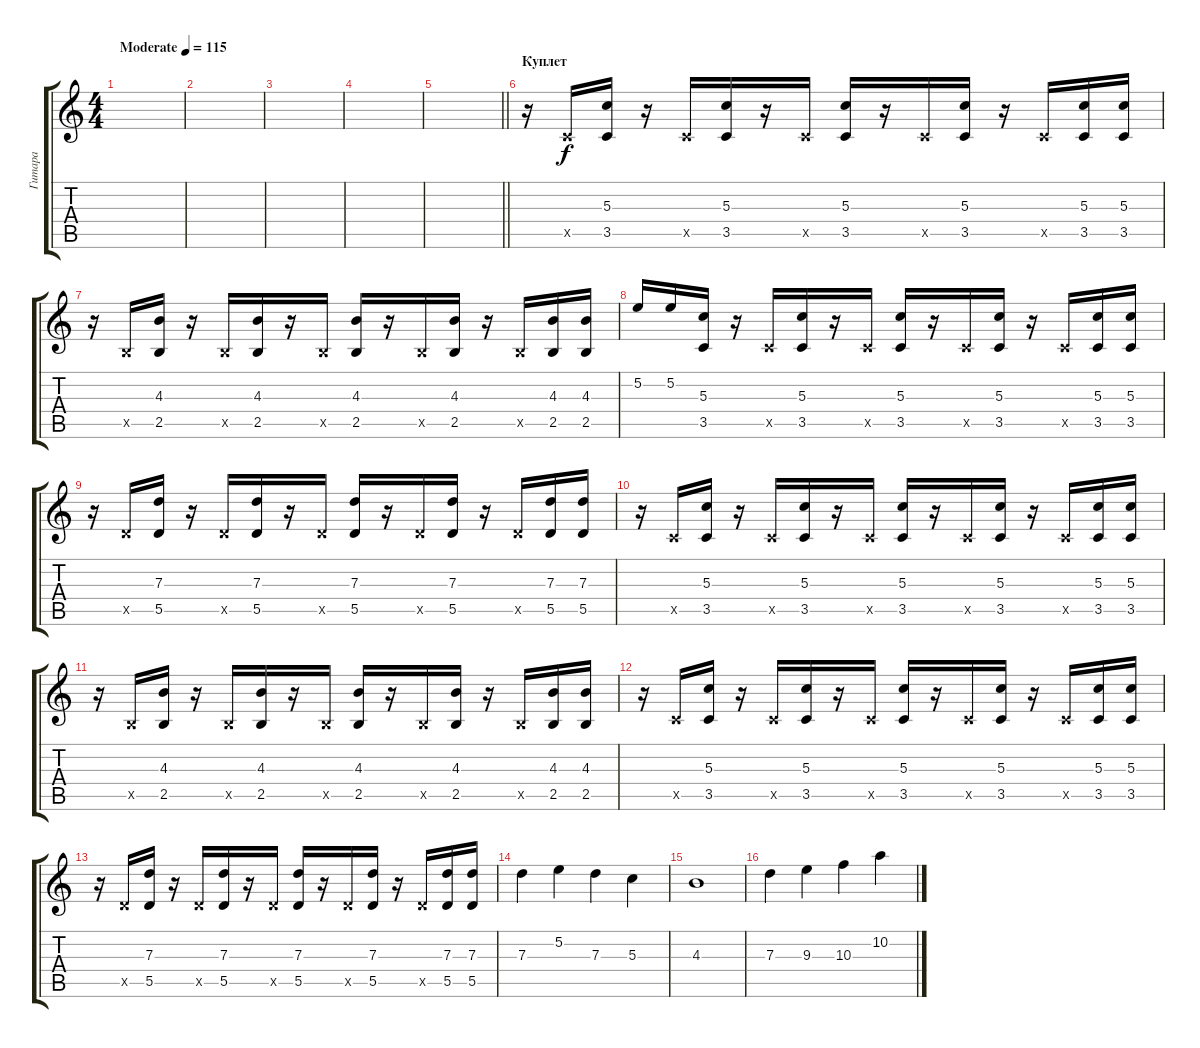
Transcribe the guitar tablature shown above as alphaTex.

\track ("Гитара" "Гитара") {instrument electricguitarclean}
\staff {score tabs}
\tuning (E4 B3 G3 D3 A2 E2) {hide}
\ts (4 4)
\tempo (115 "Moderate")
\clef g2
\ks c
|
|
|
|
\barLineRight lightlight
|
\section ("" "Куплет")
r.16 3.5{x}.16 (5.3 3.5).16 r.16 3.5{x}.16 (5.3 3.5).16 r.16 3.5{x}.16 (5.3 3.5).16 r.16 3.5{x}.16 (5.3 3.5).16 r.16 3.5{x}.16 (5.3 3.5).16 (5.3 3.5).16 |
r.16 2.5{x}.16 (4.3 2.5).16 r.16 2.5{x}.16 (4.3 2.5).16 r.16 2.5{x}.16 (4.3 2.5).16 r.16 2.5{x}.16 (4.3 2.5).16 r.16 2.5{x}.16 (4.3 2.5).16 (4.3 2.5).16 |
5.2.16 5.2.16 (5.3 3.5).16 r.16 3.5{x}.16 (5.3 3.5).16 r.16 3.5{x}.16 (5.3 3.5).16 r.16 3.5{x}.16 (5.3 3.5).16 r.16 3.5{x}.16 (5.3 3.5).16 (5.3 3.5).16 |
r.16 5.5{x}.16 (7.3 5.5).16 r.16 5.5{x}.16 (7.3 5.5).16 r.16 5.5{x}.16 (7.3 5.5).16 r.16 5.5{x}.16 (7.3 5.5).16 r.16 5.5{x}.16 (7.3 5.5).16 (7.3 5.5).16 |
r.16 3.5{x}.16 (5.3 3.5).16 r.16 3.5{x}.16 (5.3 3.5).16 r.16 3.5{x}.16 (5.3 3.5).16 r.16 3.5{x}.16 (5.3 3.5).16 r.16 3.5{x}.16 (5.3 3.5).16 (5.3 3.5).16 |
r.16 2.5{x}.16 (4.3 2.5).16 r.16 2.5{x}.16 (4.3 2.5).16 r.16 2.5{x}.16 (4.3 2.5).16 r.16 2.5{x}.16 (4.3 2.5).16 r.16 2.5{x}.16 (4.3 2.5).16 (4.3 2.5).16 |
r.16 3.5{x}.16 (5.3 3.5).16 r.16 3.5{x}.16 (5.3 3.5).16 r.16 3.5{x}.16 (5.3 3.5).16 r.16 3.5{x}.16 (5.3 3.5).16 r.16 3.5{x}.16 (5.3 3.5).16 (5.3 3.5).16 |
r.16 5.5{x}.16 (7.3 5.5).16 r.16 5.5{x}.16 (7.3 5.5).16 r.16 5.5{x}.16 (7.3 5.5).16 r.16 5.5{x}.16 (7.3 5.5).16 r.16 5.5{x}.16 (7.3 5.5).16 (7.3 5.5).16 |
7.3.4 5.2.4 7.3.4 5.3.4 |
4.3.1 |
7.3.4 9.3.4 10.3.4 10.2.4
